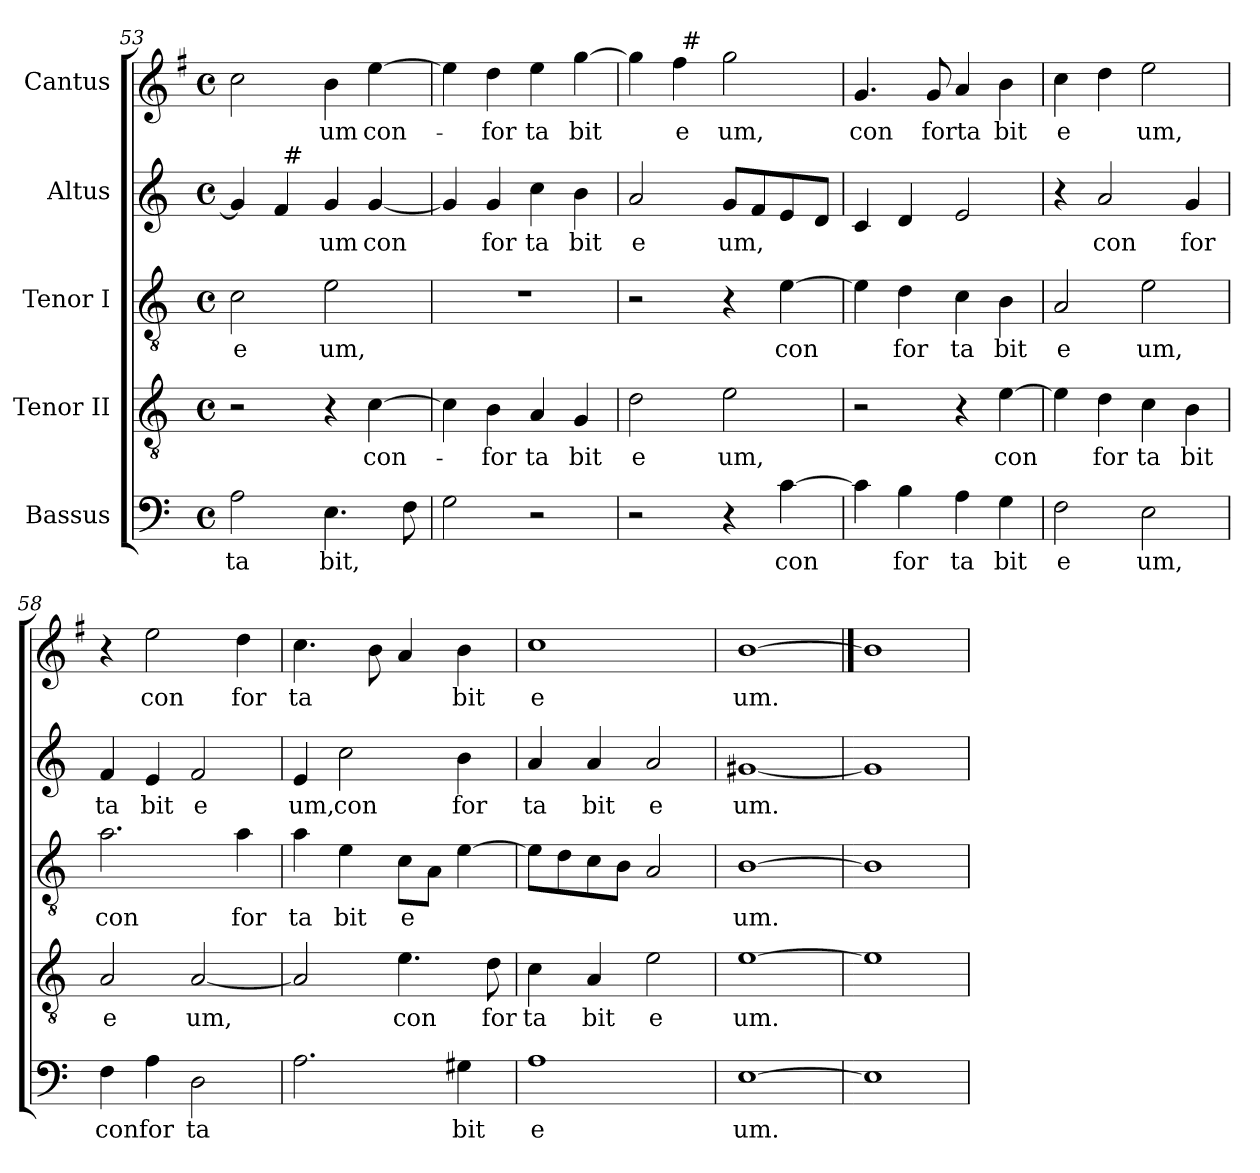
**kern	**text	**kern	**text	**kern	**text	**kern	**text	**kern	**text
*part5	*part5	*part4	*part4	*part3	*part3	*part2	*part2	*part1	*part1
*staff5	*staff5	*staff4	*staff4	*staff3	*staff3	*staff2	*staff2	*staff1	*staff1
*I"Bassus	*	*I"Tenor II	*	*I"Tenor I	*	*I"Altus	*	*I"Cantus	*
*clefF4	*	*clefGv2	*	*clefGv2	*	*clefG2	*	*clefG2	*
*	*	*	*	*	*	*	*	*ITrd-3c-5	*
*	*	*	*	*	*	*	*	*k[]	*
*	*	*	*	*	*	*	*	*C:	*
*M4/4	*	*M4/4	*	*M4/4	*	*M4/4	*	*M4/4	*
*met(c)	*	*met(c)	*	*met(c)	*	*met(c)	*	*met(c)	*
=53	=53	=53	=53	=53	=53	=53	=53	=53	=53
!	!LO:LY:b:cj	!	!	!	!LO:LY:b:cj	!	!	!	!
*	*	*	*	*	*	*^	*	*	*
2A\	ta	2r	.	2c\	e	4g/]	4ryy	.	2ff\	.
.	.	.	.	.	.	4f/	64ryy	.	.	.
!	!	!	!	!	!	!	!LO:TX:a:t=#	!	!	!
.	.	.	.	.	.	.	2ryy	.	.	.
!	!LO:LY:b	!	!	!	!LO:LY:b:cj	!	!	!LO:LY:b:cj	!	!LO:LY:b:cj
4.E\	bit,	4r	.	2e\	um,	4g/	.	um	4ee\	-um
!	!	!	!LO:LY:b	!	!	!	!	!LO:LY:b	!	!LO:LY:b
.	.	[<4c\	con-	.	.	[>4g/	.	con	[>4aa\	con-
.	.	.	.	.	.	.	8...ryy	.	.	.
8F\	.	.	.	.	.	.	.	.	.	.
!!LO:LB:g=z
=54	=54	=54	=54	=54	=54	=54	=54	=54	=54	=54
*	*	*	*	*	*	*v	*v	*	*	*
2G\	.	4c\]	.	1r	.	4g/]	.	4aa\]	.
!	!	!	!LO:LY:b:cj	!	!	!	!LO:LY:b:cj	!	!LO:LY:b:cj
.	.	4B\	-for	.	.	4g/	for	4gg\	-for
!	!	!	!LO:LY:b:cj	!	!	!	!LO:LY:b:cj	!	!LO:LY:b:cj
2r	.	4A/	ta	.	.	4cc\	ta	4aa\	ta
!	!	!	!LO:LY:b:cj	!	!	!	!LO:LY:b:cj	!	!LO:LY:b
.	.	4G/	bit	.	.	4b\	bit	[>4ccc\	bit
=55	=55	=55	=55	=55	=55	=55	=55	=55	=55
!	!	!	!LO:LY:b:cj	!	!	!	!LO:LY:b:cj	!	!
*	*	*	*	*	*	*	*	*^	*
2r	.	2d\	e	2r	.	2a/	e	4ccc\]	4ryy	.
!	!	!	!	!	!	!	!	!	!	!LO:LY:b:cj
.	.	.	.	.	.	.	.	4bb\	64ryy	e
!	!	!	!	!	!	!	!	!	!LO:TX:a:t=#	!
.	.	.	.	.	.	.	.	.	2ryy	.
!	!	!	!LO:LY:b:cj	!	!	!	!LO:LY:b	!	!	!LO:LY:b:cj
4r	.	2e\	um,	4r	.	8g/L	um,	2ccc\	.	um,
.	.	.	.	.	.	8f/	.	.	.	.
!	!LO:LY:b	!	!	!	!LO:LY:b	!	!	!	!	!
[>4c\	con	.	.	[>4e\	con	8e/	.	.	.	.
.	.	.	.	.	.	.	.	.	8...ryy	.
.	.	.	.	.	.	8d/J	.	.	.	.
=56	=56	=56	=56	=56	=56	=56	=56	=56	=56	=56
!	!	!	!	!	!	!	!	!	!	!LO:LY:b:cj
*	*	*	*	*	*	*	*	*v	*v	*
4c\]	.	2r	.	4e\]	.	4c/	.	4.cc/	con
!	!LO:LY:b:cj	!	!	!	!LO:LY:b:cj	!	!	!	!
4B\	for	.	.	4d\	for	4d/	.	.	.
!	!	!	!	!	!	!	!	!	!LO:LY:b:cj
.	.	.	.	.	.	.	.	8cc/	forta
!	!LO:LY:b:cj	!	!	!	!LO:LY:b:cj	!	!	!	!
4A\	ta	4r	.	4c\	ta	2e/	.	4dd/	.
!	!LO:LY:b:cj	!	!LO:LY:b	!	!LO:LY:b:cj	!	!	!	!LO:LY:b:cj
4G\	bit	[>4e\	con	4B\	bit	.	.	4ee\	bit
=57	=57	=57	=57	=57	=57	=57	=57	=57	=57
!	!LO:LY:b:cj	!	!	!	!LO:LY:b:cj	!	!	!	!LO:LY:b:cj
2F\	e	4e\]	.	2A/	e	4r	.	4ff\	e
!	!	!	!LO:LY:b:cj	!	!	!	!LO:LY:b:cj	!	!
.	.	4d\	for	.	.	2a/	con	4gg\	.
!	!LO:LY:b:cj	!	!LO:LY:b:cj	!	!LO:LY:b:cj	!	!	!	!LO:LY:b:cj
2E\	um,	4c\	ta	2e\	um,	.	.	2aa\	um,
!	!	!	!LO:LY:b:cj	!	!	!	!LO:LY:b:cj	!	!
.	.	4B\	bit	.	.	4g/	for	.	.
=58	=58	=58	=58	=58	=58	=58	=58	=58	=58
!	!LO:LY:b:cj	!	!LO:LY:b:cj	!	!LO:LY:b:cj	!	!LO:LY:b:cj	!	!
4F\	confor	2A/	e	2.a\	con	4f/	ta	4r	.
!	!	!	!	!	!	!	!LO:LY:b:cj	!	!LO:LY:b:cj
4A\	.	.	.	.	.	4e/	bit	2aa\	con
!	!LO:LY:b:cj	!	!LO:LY:b	!	!	!	!LO:LY:b:cj	!	!
2D\	ta	[<2A/	um,	.	.	2f/	e	.	.
!	!	!	!	!	!LO:LY:b:cj	!	!	!	!LO:LY:b:cj
.	.	.	.	4a\	for	.	.	4gg\	for
=59	=59	=59	=59	=59	=59	=59	=59	=59	=59
!	!	!	!	!	!LO:LY:b:cj	!	!LO:LY:b:cj	!	!LO:LY:b:cj
2.A\	.	2A/]	.	4a\	ta	4e/	um,	4.ff\	ta
!	!	!	!	!	!LO:LY:b:cj	!	!LO:LY:b:cj	!	!
.	.	.	.	4e\	bit	2cc\	con	.	.
.	.	.	.	.	.	.	.	8ee\	.
!	!	!	!LO:LY:b:cj	!	!LO:LY:b:cj	!	!	!	!
.	.	4.e\	con	8c\L	e	.	.	4dd/	.
.	.	.	.	8A\J	.	.	.	.	.
!	!LO:LY:b:cj	!	!	!	!	!	!LO:LY:b:cj	!	!LO:LY:b:cj
4G#X\	bit	.	.	[>4e\	.	4b\	for	4ee\	bit
!	!	!	!LO:LY:b:cj	!	!	!	!	!	!
.	.	8d\	for	.	.	.	.	.	.
=60	=60	=60	=60	=60	=60	=60	=60	=60	=60
!	!LO:LY:b:cj	!	!LO:LY:b:cj	!	!	!	!LO:LY:b:cj	!	!LO:LY:b:cj
1A	e	4c\	ta	8e\L]	.	4a/	ta	1ff	e
.	.	.	.	8d\	.	.	.	.	.
!	!	!	!LO:LY:b:cj	!	!	!	!LO:LY:b:cj	!	!
.	.	4A/	bit	8c\	.	4a/	bit	.	.
.	.	.	.	8B\J	.	.	.	.	.
!	!	!	!LO:LY:b:cj	!	!	!	!LO:LY:b:cj	!	!
.	.	2e\	e	2A/	.	2a/	e	.	.
=61	=61	=61	=61	=61	=61	=61	=61	=61	=61
!	!LO:LY:b:cj	!	!LO:LY:b:cj	!	!LO:LY:b:cj	!	!LO:LY:b:cj	!	!LO:LY:b:cj
[1E	um.	[1e	um.	[1B	um.	[1g#X	um.	[1ee	um.
=62	==62	=62	==62	=62	==62	=62	==62	==62	==62
1E]	.	1e]	.	1B]	.	1g#]	.	1ee]	.
=	=	=	=	=	=	=	=	=	=
*-	*-	*-	*-	*-	*-	*-	*-	*-	*-
